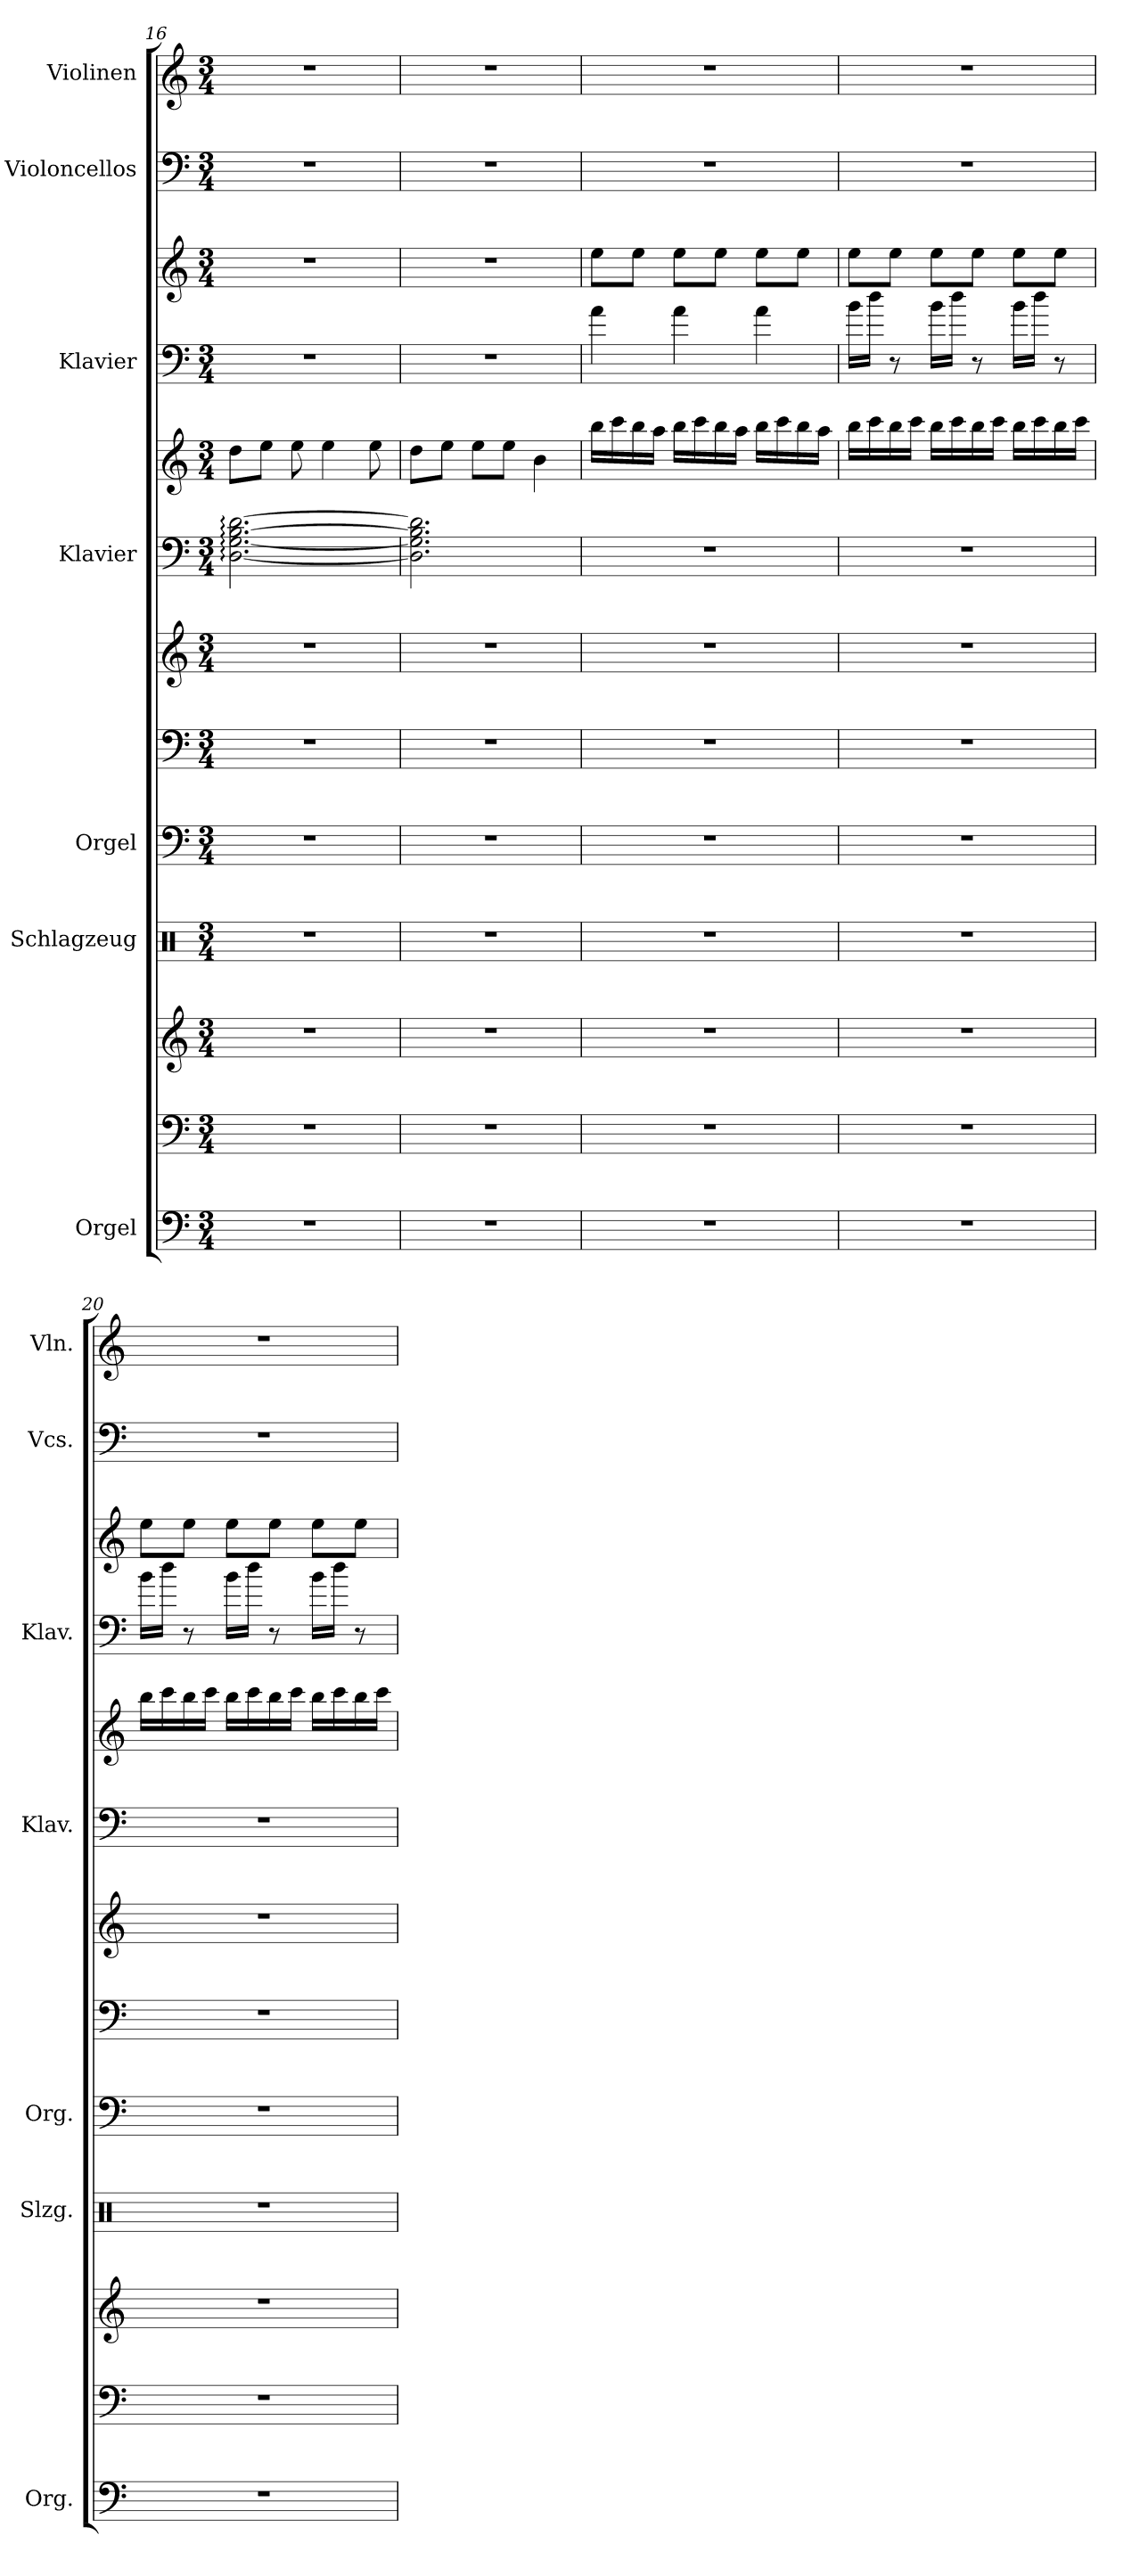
**kern	**kern	**kern	**kern	**kern	**kern	**kern	**kern	**kern	**kern	**kern	**kern	**kern
*part7	*part7	*part7	*part6	*part5	*part5	*part5	*part4	*part4	*part3	*part3	*part2	*part1
*staff13	*staff12	*staff11	*staff10	*staff9	*staff8	*staff7	*staff6	*staff5	*staff4	*staff3	*staff2	*staff1
*I"Orgel	*	*	*I"Schlagzeug	*I"Orgel	*	*	*I"Klavier	*	*I"Klavier	*	*I"Violoncellos	*I"Violinen
*I'Org.	*	*	*I'Slzg.	*I'Org.	*	*	*I'Klav.	*	*I'Klav.	*	*I'Vcs.	*I'Vln.
!!LO:PB:g=z
*clefF4	*clefF4	*clefG2	*clefX	*clefF4	*clefF4	*clefG2	*clefF4	*clefG2	*clefF4	*clefG2	*clefF4	*clefG2
*k[]	*k[]	*k[]	*k[]	*k[]	*k[]	*k[]	*k[]	*k[]	*k[]	*k[]	*k[]	*k[]
*M3/4	*M3/4	*M3/4	*M3/4	*M3/4	*M3/4	*M3/4	*M3/4	*M3/4	*M3/4	*M3/4	*M3/4	*M3/4
=16	=16	=16	=16	=16	=16	=16	=16	=16	=16	=16	=16	=16
2.r	2.r	2.r	2.r	2.r	2.r	2.r	[2.D\: [2.G\: [2.B\: [2.d\:	8dd\L	2.r	2.r	2.r	2.r
.	.	.	.	.	.	.	.	8ee\J	.	.	.	.
.	.	.	.	.	.	.	.	8ee\	.	.	.	.
.	.	.	.	.	.	.	.	4ee\	.	.	.	.
.	.	.	.	.	.	.	.	8ee\	.	.	.	.
=17	=17	=17	=17	=17	=17	=17	=17	=17	=17	=17	=17	=17
2.r	2.r	2.r	2.r	2.r	2.r	2.r	2.D\] 2.G\] 2.B\] 2.d\]	8dd\L	2.r	2.r	2.r	2.r
.	.	.	.	.	.	.	.	8ee\J	.	.	.	.
.	.	.	.	.	.	.	.	8ee\L	.	.	.	.
.	.	.	.	.	.	.	.	8ee\J	.	.	.	.
.	.	.	.	.	.	.	.	4b\	.	.	.	.
=18	=18	=18	=18	=18	=18	=18	=18	=18	=18	=18	=18	=18
*	*	*	*	*	*	*	*	*	*	*	*	*MM100
2.r	2.r	2.r	2.r	2.r	2.r	2.r	2.r	16bb\LL	4a\	8ee\L	2.r	2.r
.	.	.	.	.	.	.	.	16ccc\	.	.	.	.
.	.	.	.	.	.	.	.	16bb\	.	8ee\J	.	.
.	.	.	.	.	.	.	.	16aa\JJ	.	.	.	.
.	.	.	.	.	.	.	.	16bb\LL	4a\	8ee\L	.	.
.	.	.	.	.	.	.	.	16ccc\	.	.	.	.
.	.	.	.	.	.	.	.	16bb\	.	8ee\J	.	.
.	.	.	.	.	.	.	.	16aa\JJ	.	.	.	.
.	.	.	.	.	.	.	.	16bb\LL	4a\	8ee\L	.	.
.	.	.	.	.	.	.	.	16ccc\	.	.	.	.
.	.	.	.	.	.	.	.	16bb\	.	8ee\J	.	.
.	.	.	.	.	.	.	.	16aa\JJ	.	.	.	.
!!LO:PB:g=z
=19	=19	=19	=19	=19	=19	=19	=19	=19	=19	=19	=19	=19
2.r	2.r	2.r	2.r	2.r	2.r	2.r	2.r	16bb\LL	16b\LL	8ee\L	2.r	2.r
.	.	.	.	.	.	.	.	16ccc\	16dd\JJ	.	.	.
.	.	.	.	.	.	.	.	16bb\	8r	8ee\J	.	.
.	.	.	.	.	.	.	.	16ccc\JJ	.	.	.	.
.	.	.	.	.	.	.	.	16bb\LL	16b\LL	8ee\L	.	.
.	.	.	.	.	.	.	.	16ccc\	16dd\JJ	.	.	.
.	.	.	.	.	.	.	.	16bb\	8r	8ee\J	.	.
.	.	.	.	.	.	.	.	16ccc\JJ	.	.	.	.
.	.	.	.	.	.	.	.	16bb\LL	16b\LL	8ee\L	.	.
.	.	.	.	.	.	.	.	16ccc\	16dd\JJ	.	.	.
.	.	.	.	.	.	.	.	16bb\	8r	8ee\J	.	.
.	.	.	.	.	.	.	.	16ccc\JJ	.	.	.	.
=20	=20	=20	=20	=20	=20	=20	=20	=20	=20	=20	=20	=20
2.r	2.r	2.r	2.r	2.r	2.r	2.r	2.r	16bb\LL	16b\LL	8ee\L	2.r	2.r
.	.	.	.	.	.	.	.	16ccc\	16dd\JJ	.	.	.
.	.	.	.	.	.	.	.	16bb\	8r	8ee\J	.	.
.	.	.	.	.	.	.	.	16ccc\JJ	.	.	.	.
.	.	.	.	.	.	.	.	16bb\LL	16b\LL	8ee\L	.	.
.	.	.	.	.	.	.	.	16ccc\	16dd\JJ	.	.	.
.	.	.	.	.	.	.	.	16bb\	8r	8ee\J	.	.
.	.	.	.	.	.	.	.	16ccc\JJ	.	.	.	.
.	.	.	.	.	.	.	.	16bb\LL	16b\LL	8ee\L	.	.
.	.	.	.	.	.	.	.	16ccc\	16dd\JJ	.	.	.
.	.	.	.	.	.	.	.	16bb\	8r	8ee\J	.	.
.	.	.	.	.	.	.	.	16ccc\JJ	.	.	.	.
=	=	=	=	=	=	=	=	=	=	=	=	=
*-	*-	*-	*-	*-	*-	*-	*-	*-	*-	*-	*-	*-
